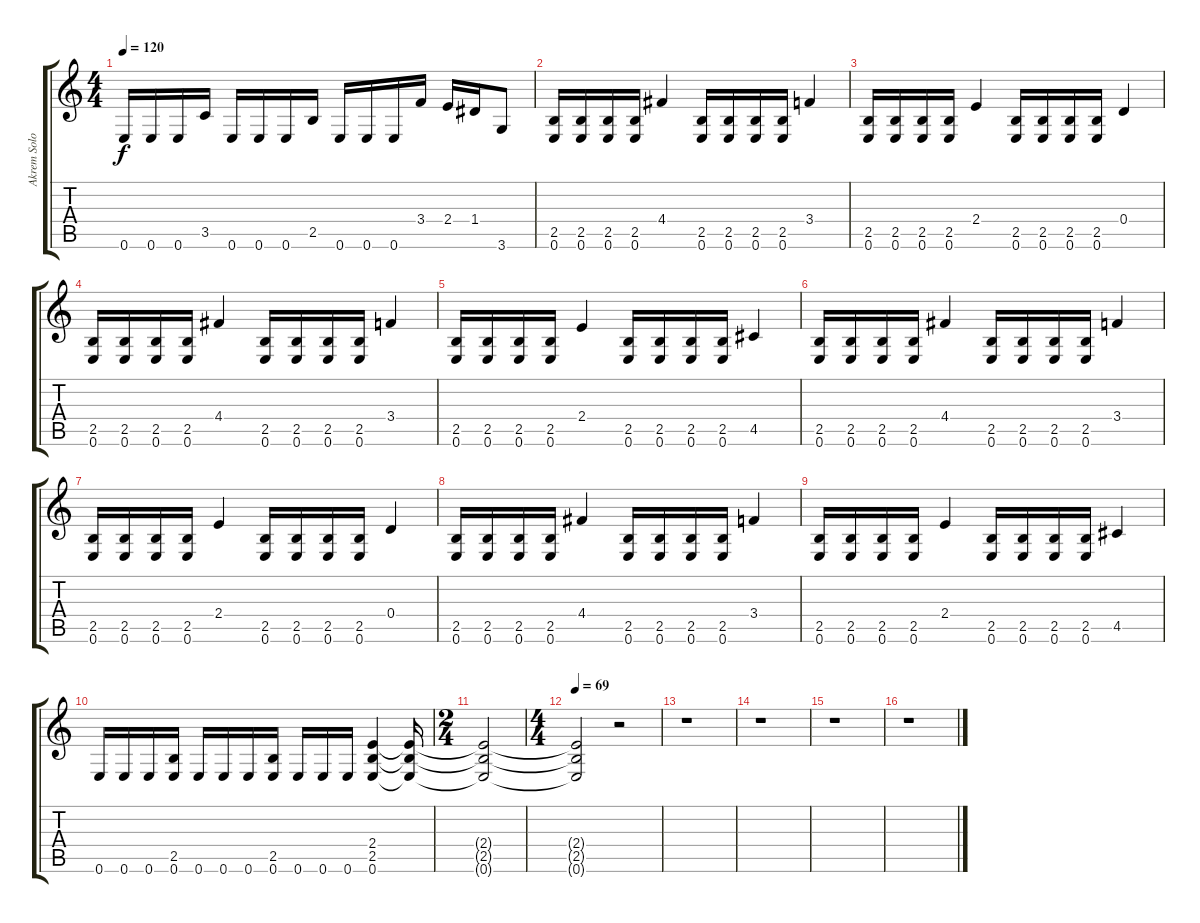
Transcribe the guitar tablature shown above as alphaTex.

\track ("Akrem Solo" "Akrem Solo") {instrument overdrivenguitar}
\staff {score tabs}
\tuning (E4 B3 G3 D3 A2 E2) {hide}
\ts (4 4)
\tempo 120
\clef g2
\ks c
0.6.16{dy f} 0.6.16 0.6.16 3.5.16 0.6.16 0.6.16 0.6.16 2.5.16 0.6.16 0.6.16 0.6.16 3.4.16 2.4.16 1.4.16 3.6.8 |
(2.5 0.6).16 (2.5 0.6).16 (2.5 0.6).16 (2.5 0.6).16 4.4.4 (2.5 0.6).16 (2.5 0.6).16 (2.5 0.6).16 (2.5 0.6).16 3.4.4 |
(2.5 0.6).16 (2.5 0.6).16 (2.5 0.6).16 (2.5 0.6).16 2.4.4 (2.5 0.6).16 (2.5 0.6).16 (2.5 0.6).16 (2.5 0.6).16 0.4.4 |
(2.5 0.6).16 (2.5 0.6).16 (2.5 0.6).16 (2.5 0.6).16 4.4.4 (2.5 0.6).16 (2.5 0.6).16 (2.5 0.6).16 (2.5 0.6).16 3.4.4 |
(2.5 0.6).16 (2.5 0.6).16 (2.5 0.6).16 (2.5 0.6).16 2.4.4 (2.5 0.6).16 (2.5 0.6).16 (2.5 0.6).16 (2.5 0.6).16 4.5.4 |
(2.5 0.6).16 (2.5 0.6).16 (2.5 0.6).16 (2.5 0.6).16 4.4.4 (2.5 0.6).16 (2.5 0.6).16 (2.5 0.6).16 (2.5 0.6).16 3.4.4 |
(2.5 0.6).16 (2.5 0.6).16 (2.5 0.6).16 (2.5 0.6).16 2.4.4 (2.5 0.6).16 (2.5 0.6).16 (2.5 0.6).16 (2.5 0.6).16 0.4.4 |
(2.5 0.6).16 (2.5 0.6).16 (2.5 0.6).16 (2.5 0.6).16 4.4.4 (2.5 0.6).16 (2.5 0.6).16 (2.5 0.6).16 (2.5 0.6).16 3.4.4 |
(2.5 0.6).16 (2.5 0.6).16 (2.5 0.6).16 (2.5 0.6).16 2.4.4 (2.5 0.6).16 (2.5 0.6).16 (2.5 0.6).16 (2.5 0.6).16 4.5.4 |
0.6.16 0.6.16 0.6.16 (2.5 0.6).16 0.6.16 0.6.16 0.6.16 (2.5 0.6).16 0.6.16 0.6.16 0.6.16 (2.4 2.5 0.6).4{volume 15} (2.4{t} 2.5{t} 0.6{t}).16 |
\ts (2 4)
(2.4{t} 2.5{t} 0.6{t}).2 |
\ts (4 4)
\tempo 69
(2.4{t} 2.5{t} 0.6{t}).2 r.2 |
r.1 |
r.1 |
r.1 |
r.1
